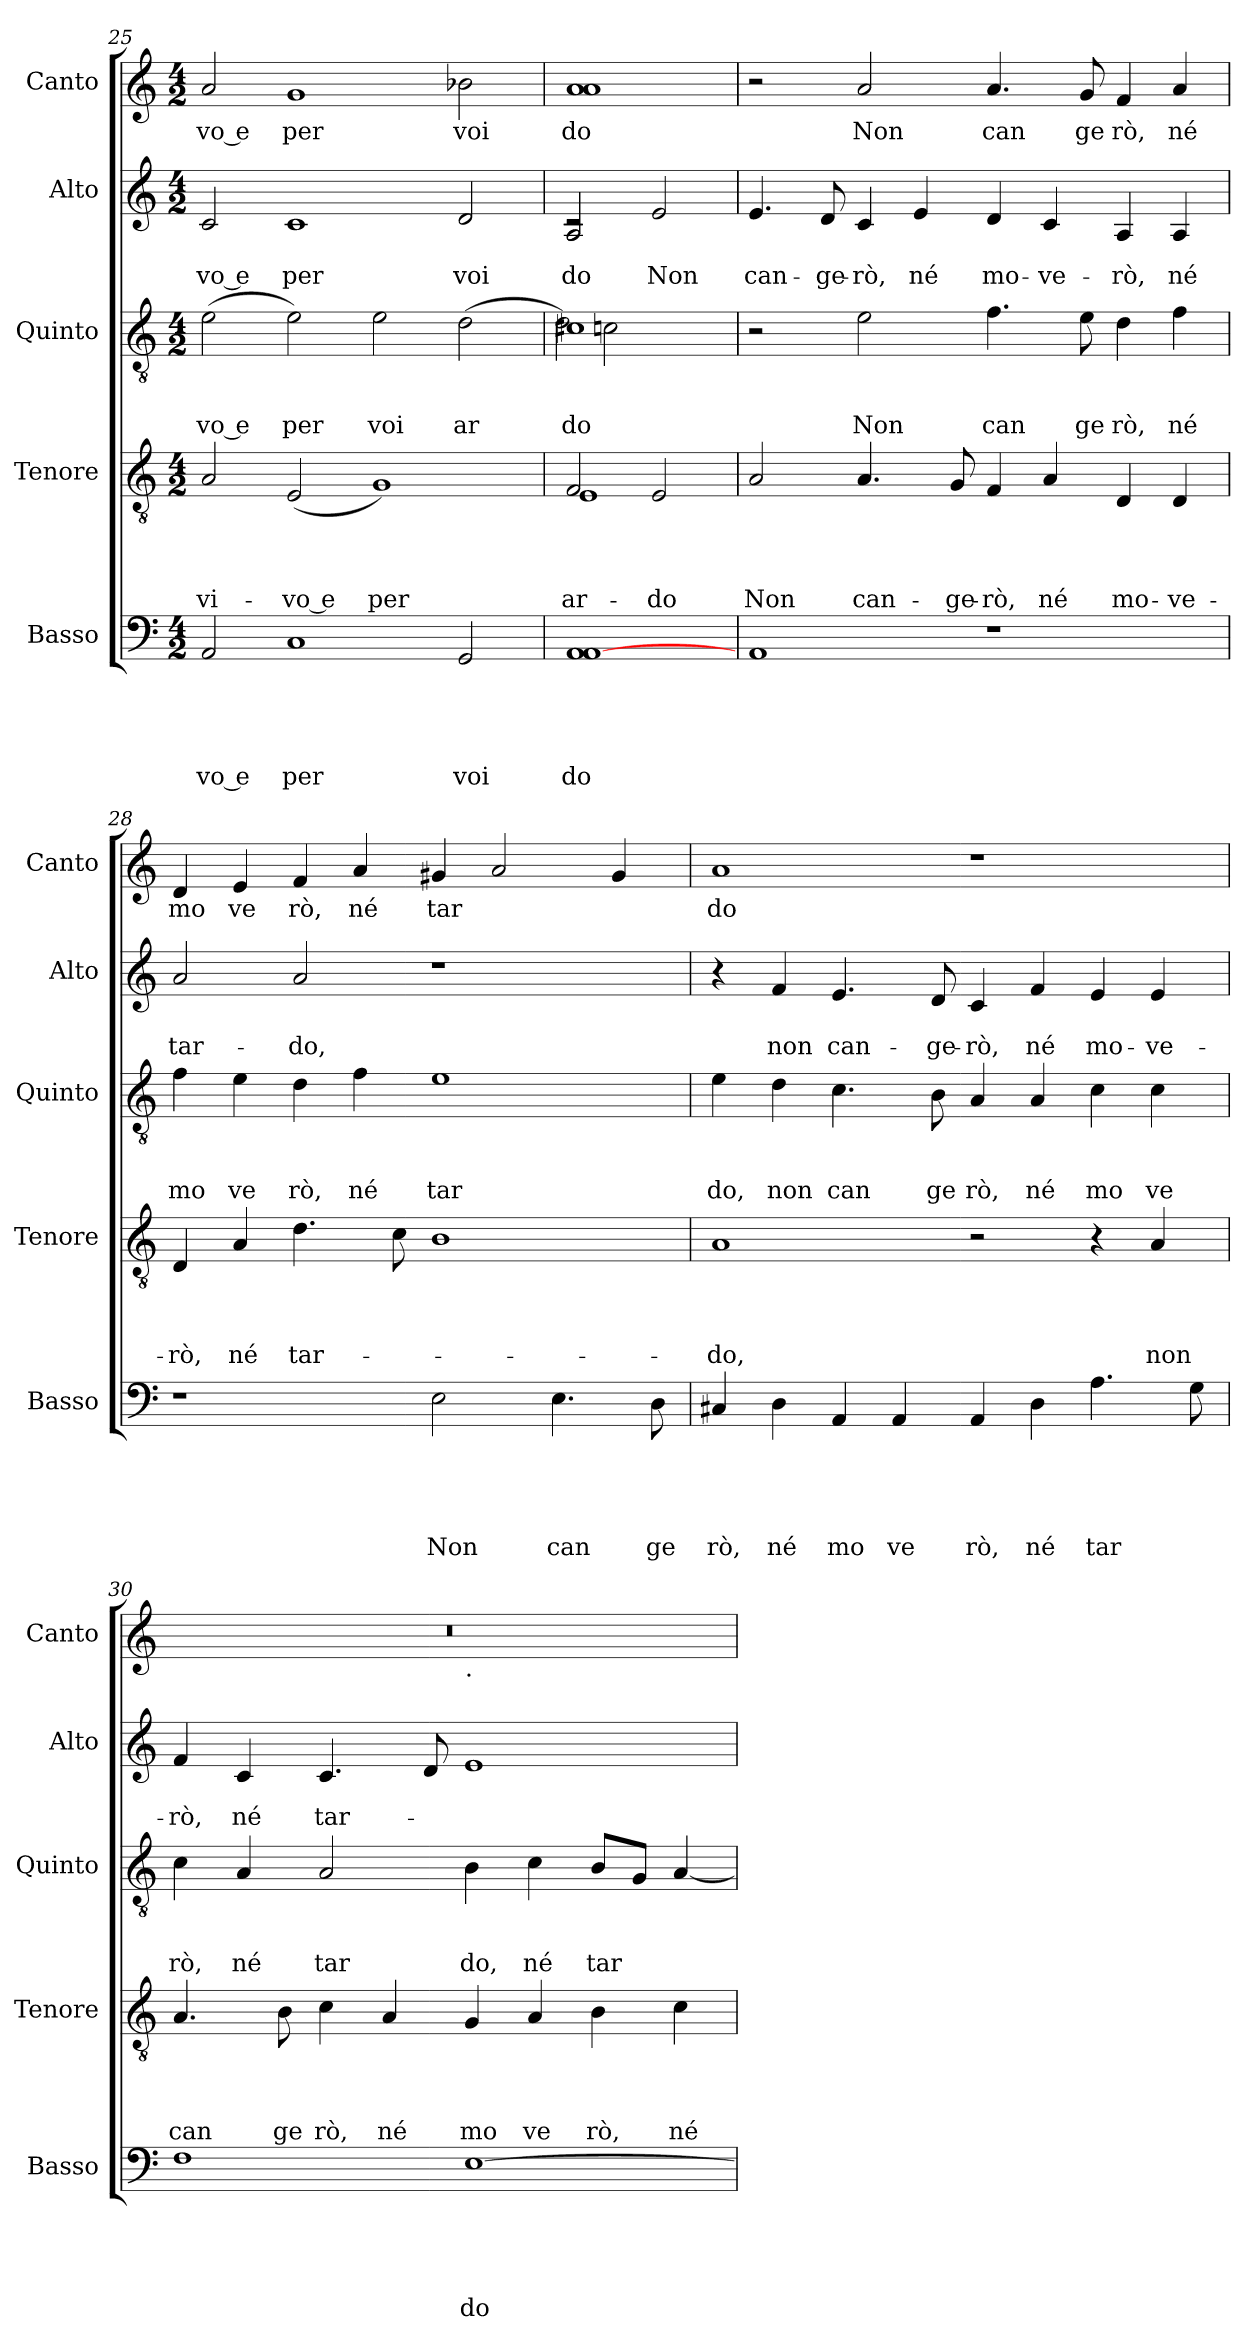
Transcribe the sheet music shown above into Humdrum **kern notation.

**kern	**text	**text	**text	**text	**text	**kern	**text	**text	**text	**text	**kern	**text	**text	**text	**kern	**text	**text	**kern	**text
*part5	*part5	*part5	*part5	*part5	*part5	*part4	*part4	*part4	*part4	*part4	*part3	*part3	*part3	*part3	*part2	*part2	*part2	*part1	*part1
*staff5	*staff5	*staff5	*staff5	*staff5	*staff5	*staff4	*staff4	*staff4	*staff4	*staff4	*staff3	*staff3	*staff3	*staff3	*staff2	*staff2	*staff2	*staff1	*staff1
*I"Basso	*	*	*	*	*	*I"Tenore	*	*	*	*	*I"Quinto	*	*	*	*I"Alto	*	*	*I"Canto	*
*I'Basso	*	*	*	*	*	*I'Tenore	*	*	*	*	*I'Quinto	*	*	*	*I'Alto	*	*	*I'Canto	*
*clefF4	*	*	*	*	*	*clefGv2	*	*	*	*	*clefGv2	*	*	*	*clefG2	*	*	*clefG2	*
*k[]	*	*	*	*	*	*k[]	*	*	*	*	*k[]	*	*	*	*k[]	*	*	*k[]	*
*C:	*	*	*	*	*	*C:	*	*	*	*	*C:	*	*	*	*C:	*	*	*C:	*
*M4/2	*	*	*	*	*	*M4/2	*	*	*	*	*M4/2	*	*	*	*M4/2	*	*	*M4/2	*
=25	=25	=25	=25	=25	=25	=25	=25	=25	=25	=25	=25	=25	=25	=25	=25	=25	=25	=25	=25
!	!	!	!	!	!LO:LY:b:rj	!	!	!	!	!LO:LY:b	!	!	!	!LO:LY:b:rj	!	!	!LO:LY:b:rj	!	!LO:LY:b:rj
2AA/	.	.	.	.	vo e	2A/	.	.	.	vi-	(<2e\	.	.	vo e	2c/	.	-vo e	2a/	vo e
!	!	!	!	!	!LO:LY:b	!	!	!	!	!LO:LY:b:rj	!	!	!	!LO:LY:b	!	!	!LO:LY:b	!	!LO:LY:b
1C	.	.	.	.	per	(<2E/	.	.	.	-vo e	2e\)	.	.	per	1c	.	per	1g	per
!	!	!	!	!	!	!	!	!	!	!LO:LY:b	!	!	!	!LO:LY:b	!	!	!	!	!
.	.	.	.	.	.	1G)	.	.	.	per	2e\	.	.	voi	.	.	.	.	.
!	!	!	!	!	!LO:LY:b	!	!	!	!	!	!	!	!	!LO:LY:b	!	!	!LO:LY:b	!	!LO:LY:b
2GG/	.	.	.	.	voi	.	.	.	.	.	(>2d\	.	.	ar	2d/	.	voi	2b-X\	voi
=26	=26	=26	=26	=26	=26	=26	=26	=26	=26	=26	=26	=26	=26	=26	=26	=26	=26	=26	=26
!	!	!	!	!	!LO:LY:b	!	!	!	!	!LO:LY:b	!	!	!	!	!	!	!	!	!
*	*	*	*	*	*	*^	*	*	*	*	*	*	*	*	*	*	*	*	*
!	!	!	!	!	!	!	!	!	!	!	!LO:LY:b	!	!	!	!LO:LY:b	!	!	!LO:LY:b	!	!
*	*	*	*	*	*	*	*	*	*	*	*	*^	*	*	*	*^	*	*	*	*
*	*	*	*	*	*	*	*	*	*	*	*	*	*^	*	*	*	*	*^	*	*	*	*
!	!	!	!	!	!	!	!	!	!	!	!	!	!	!	!	!	!	!	!	!	!	!LO:LY:b	!	!LO:LY:b
1AA [<1AA	.	.	.	.	do	2F/	1E	.	.	.	ar-	1c#X	2d\)	2c\	.	.	do	2A/	2rc	2A/	.	do	1a 1a	do
!	!	!	!	!	!	!	!	!	!	!	!LO:LY:b	!	!	!	!	!	!	!	!	!	!	!LO:LY:b	!	!
.	.	.	.	.	.	2E/	.	.	.	.	do	.	2ryy	2ryy	.	.	.	2e/	2ryy	2ryy	.	-Non	.	.
*	*	*	*	*	*	*v	*v	*	*	*	*	*	*	*	*	*	*	*	*	*	*	*	*	*
=27	=27	=27	=27	=27	=27	=27	=27	=27	=27	=27	=27	=27	=27	=27	=27	=27	=27	=27	=27	=27	=27	=27	=27
!	!	!	!	!	!	!	!	!	!	!LO:LY:b	!	!	!	!	!	!	!	!	!	!	!LO:LY:b	!	!
*	*	*	*	*	*	*	*	*	*	*	*v	*v	*v	*	*	*	*	*	*	*	*	*	*
*	*	*	*	*	*	*	*	*	*	*	*	*	*	*	*v	*v	*v	*	*	*	*
1AA	.	.	.	.	.	2A/	.	.	.	-Non	2r	.	.	.	4.e/	.	can-	2r	.
!	!	!	!	!	!	!	!	!	!	!	!	!	!	!	!	!	!LO:LY:b	!	!
.	.	.	.	.	.	.	.	.	.	.	.	.	.	.	8d/	.	-ge-	.	.
!	!	!	!	!	!	!	!	!	!	!LO:LY:b	!	!	!	!LO:LY:b	!	!	!LO:LY:b	!	!LO:LY:b
.	.	.	.	.	.	4.A/	.	.	.	can-	2e\	.	.	Non	4c/	.	-rò,	2a/	Non
!	!	!	!	!	!	!	!	!	!	!	!	!	!	!	!	!	!LO:LY:b	!	!
.	.	.	.	.	.	.	.	.	.	.	.	.	.	.	4e/	.	né	.	.
!	!	!	!	!	!	!	!	!	!	!LO:LY:b	!	!	!	!	!	!	!	!	!
.	.	.	.	.	.	8G/	.	.	.	-ge-	.	.	.	.	.	.	.	.	.
!	!	!	!	!	!	!	!	!	!	!LO:LY:b	!	!	!	!LO:LY:b	!	!	!LO:LY:b	!	!LO:LY:b
1r	.	.	.	.	.	4F/	.	.	.	-rò,	4.f\	.	.	can	4d/	.	mo-	4.a/	can
!	!	!	!	!	!	!	!	!	!	!LO:LY:b	!	!	!	!	!	!	!LO:LY:b	!	!
.	.	.	.	.	.	4A/	.	.	.	né	.	.	.	.	4c/	.	-ve-	.	.
!	!	!	!	!	!	!	!	!	!	!	!	!	!	!LO:LY:b	!	!	!	!	!LO:LY:b
.	.	.	.	.	.	.	.	.	.	.	8e\	.	.	ge	.	.	.	8g/	ge
!	!	!	!	!	!	!	!	!	!	!LO:LY:b	!	!	!	!LO:LY:b	!	!	!LO:LY:b	!	!LO:LY:b
.	.	.	.	.	.	4D/	.	.	.	mo-	4d\	.	.	rò,	4A/	.	-rò,	4f/	rò,
!	!	!	!	!	!	!	!	!	!	!LO:LY:b	!	!	!	!LO:LY:b	!	!	!LO:LY:b	!	!LO:LY:b
.	.	.	.	.	.	4D/	.	.	.	-ve-	4f\	.	.	né	4A/	.	né	4a/	né
=28	=28	=28	=28	=28	=28	=28	=28	=28	=28	=28	=28	=28	=28	=28	=28	=28	=28	=28	=28
!	!	!	!	!	!	!	!	!	!	!LO:LY:b	!	!	!	!LO:LY:b	!	!	!LO:LY:b	!	!LO:LY:b
1r	.	.	.	.	.	4D/	.	.	.	-rò,	4f\	.	.	mo	2a/	.	tar-	4d/	mo
!	!	!	!	!	!	!	!	!	!	!LO:LY:b	!	!	!	!LO:LY:b	!	!	!	!	!LO:LY:b
.	.	.	.	.	.	4A/	.	.	.	né	4e\	.	.	ve	.	.	.	4e/	ve
!	!	!	!	!	!	!	!	!	!	!LO:LY:b	!	!	!	!LO:LY:b	!	!	!LO:LY:b	!	!LO:LY:b
.	.	.	.	.	.	4.d\	.	.	.	tar-	4d\	.	.	rò,	2a/	.	-do,	4f/	rò,
!	!	!	!	!	!	!	!	!	!	!	!	!	!	!LO:LY:b	!	!	!	!	!LO:LY:b
.	.	.	.	.	.	.	.	.	.	.	4f\	.	.	né	.	.	.	4a/	né
.	.	.	.	.	.	8c\	.	.	.	.	.	.	.	.	.	.	.	.	.
!	!	!	!	!	!LO:LY:b	!	!	!	!	!	!	!	!	!LO:LY:b	!	!	!	!	!LO:LY:b
2E\	.	.	.	.	Non	1B	.	.	.	.	1e	.	.	tar	1r	.	.	4g#X/	tar
.	.	.	.	.	.	.	.	.	.	.	.	.	.	.	.	.	.	2a/	.
!	!	!	!	!	!LO:LY:b	!	!	!	!	!	!	!	!	!	!	!	!	!	!
4.E\	.	.	.	.	can	.	.	.	.	.	.	.	.	.	.	.	.	.	.
.	.	.	.	.	.	.	.	.	.	.	.	.	.	.	.	.	.	4g#/	.
!	!	!	!	!	!LO:LY:b	!	!	!	!	!	!	!	!	!	!	!	!	!	!
8D\	.	.	.	.	ge	.	.	.	.	.	.	.	.	.	.	.	.	.	.
!!LO:LB:g=z
=29	=29	=29	=29	=29	=29	=29	=29	=29	=29	=29	=29	=29	=29	=29	=29	=29	=29	=29	=29
!	!	!	!	!	!LO:LY:b	!	!	!	!	!LO:LY:b	!	!	!	!LO:LY:b	!	!	!	!	!LO:LY:b
4C#X/	.	.	.	.	rò,	1A	.	.	.	-do,	4e\	.	.	do,	4r	.	.	1a	do
!	!	!	!	!	!LO:LY:b	!	!	!	!	!	!	!	!	!LO:LY:b	!	!	!LO:LY:b	!	!
4D\	.	.	.	.	né	.	.	.	.	.	4d\	.	.	non	4f/	.	non	.	.
!	!	!	!	!	!LO:LY:b	!	!	!	!	!	!	!	!	!LO:LY:b	!	!	!LO:LY:b	!	!
4AA/	.	.	.	.	mo	.	.	.	.	.	4.c\	.	.	can	4.e/	.	can-	.	.
!	!	!	!	!	!LO:LY:b	!	!	!	!	!	!	!	!	!	!	!	!	!	!
4AA/	.	.	.	.	ve	.	.	.	.	.	.	.	.	.	.	.	.	.	.
!	!	!	!	!	!	!	!	!	!	!	!	!	!	!LO:LY:b	!	!	!LO:LY:b	!	!
.	.	.	.	.	.	.	.	.	.	.	8B\	.	.	ge	8d/	.	-ge-	.	.
!	!	!	!	!	!LO:LY:b	!	!	!	!	!	!	!	!	!LO:LY:b	!	!	!LO:LY:b	!	!
4AA/	.	.	.	.	rò,	2r	.	.	.	.	4A/	.	.	rò,	4c/	.	-rò,	1r	.
!	!	!	!	!	!LO:LY:b	!	!	!	!	!	!	!	!	!LO:LY:b	!	!	!LO:LY:b	!	!
4D\	.	.	.	.	né	.	.	.	.	.	4A/	.	.	né	4f/	.	né	.	.
!	!	!	!	!	!LO:LY:b	!	!	!	!	!	!	!	!	!LO:LY:b	!	!	!LO:LY:b	!	!
4.A\	.	.	.	.	tar	4r	.	.	.	.	4c\	.	.	mo	4e/	.	mo-	.	.
!	!	!	!	!	!	!	!	!	!	!LO:LY:b	!	!	!	!LO:LY:b	!	!	!LO:LY:b	!	!
.	.	.	.	.	.	4A/	.	.	.	non	4c\	.	.	ve	4e/	.	-ve-	.	.
8G\	.	.	.	.	.	.	.	.	.	.	.	.	.	.	.	.	.	.	.
=30	=30	=30	=30	=30	=30	=30	=30	=30	=30	=30	=30	=30	=30	=30	=30	=30	=30	=30	=30
!	!	!	!	!	!	!	!	!	!	!LO:LY:b	!	!	!	!LO:LY:b	!	!	!LO:LY:b	!	!
*	*	*	*	*	*	*	*	*	*	*	*	*	*	*	*	*	*	*^	*
1F	.	.	.	.	.	4.A/	.	.	.	can	4c\	.	.	rò,	4f/	.	-rò,	0r	1ryy	.
!	!	!	!	!	!	!	!	!	!	!	!	!	!	!LO:LY:b	!	!	!LO:LY:b	!	!	!
.	.	.	.	.	.	.	.	.	.	.	4A/	.	.	né	4c/	.	né	.	.	.
!	!	!	!	!	!	!	!	!	!	!LO:LY:b	!	!	!	!	!	!	!	!	!	!
.	.	.	.	.	.	8B\	.	.	.	ge	.	.	.	.	.	.	.	.	.	.
!	!	!	!	!	!	!	!	!	!	!LO:LY:b	!	!	!	!LO:LY:b	!	!	!LO:LY:b	!	!	!
.	.	.	.	.	.	4c\	.	.	.	rò,	2A/	.	.	tar	4.c/	.	tar-	.	.	.
!	!	!	!	!	!	!	!	!	!	!LO:LY:b	!	!	!	!	!	!	!	!	!	!
.	.	.	.	.	.	4A/	.	.	.	né	.	.	.	.	.	.	.	.	.	.
.	.	.	.	.	.	.	.	.	.	.	.	.	.	.	8d/	.	.	.	.	.
!	!	!	!	!	!	!	!	!	!	!	!	!	!	!	!	!	!	!	!LO:TX:b:t=.	!
!	!	!	!	!	!LO:LY:b	!	!	!	!	!LO:LY:b	!	!	!	!LO:LY:b	!	!	!	!	!	!
[>1E	.	.	.	.	do	4G/	.	.	.	mo	4B\	.	.	do,	1e	.	.	.	1ryy	.
!	!	!	!	!	!	!	!	!	!	!LO:LY:b	!	!	!	!LO:LY:b	!	!	!	!	!	!
.	.	.	.	.	.	4A/	.	.	.	ve	4c\	.	.	né	.	.	.	.	.	.
!	!	!	!	!	!	!	!	!	!	!LO:LY:b	!	!	!	!LO:LY:b	!	!	!	!	!	!
.	.	.	.	.	.	4B\	.	.	.	rò,	8B/L	.	.	tar	.	.	.	.	.	.
.	.	.	.	.	.	.	.	.	.	.	8G/J	.	.	.	.	.	.	.	.	.
!	!	!	!	!	!	!	!	!	!	!LO:LY:b	!	!	!	!	!	!	!	!	!	!
.	.	.	.	.	.	4c\	.	.	.	né	[<4A/	.	.	.	.	.	.	.	.	.
*	*	*	*	*	*	*	*	*	*	*	*	*	*	*	*	*	*	*v	*v	*
=	=	=	=	=	=	=	=	=	=	=	=	=	=	=	=	=	=	=	=
*-	*-	*-	*-	*-	*-	*-	*-	*-	*-	*-	*-	*-	*-	*-	*-	*-	*-	*-	*-
